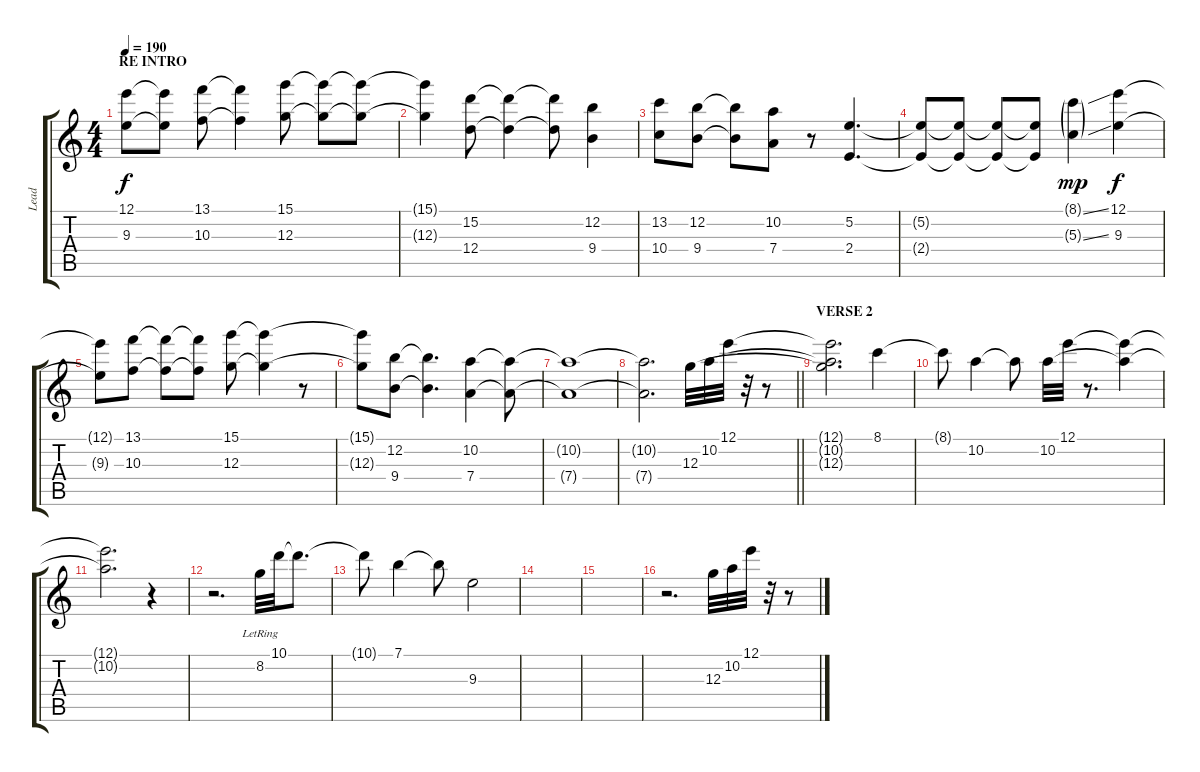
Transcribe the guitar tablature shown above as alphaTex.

\track ("Lead" "Lead") {instrument distortionguitar}
\staff {score tabs}
\tuning (E4 B3 G3 D3 A2 E2) {hide}
\ts (4 4)
\section ("" "RE INTRO")
\tempo 190
\clef g2
\ks c
(12.1{t} 9.3{t}).8{dy f} (12.1{t} 9.3{t}).8 (13.1 10.3).8 (13.1{t} 10.3{t}).4 (15.1 12.3).8 (15.1{t} 12.3{t}).8 (15.1{t} 12.3{t}).8 |
(15.1{t} 12.3{t}).4 (15.2 12.4).8 (15.2{t} 12.4{t}).4 (15.2{t} 12.4{t}).8 (12.2 9.4).4 |
(13.2 10.4).8 (12.2 9.4).8 (12.2{t} 9.4{t}).8 (10.2 7.4).8 r.8 (5.2 2.4).4{d} |
(5.2{t} 2.4{t}).8 (5.2{t} 2.4{t}).8 (5.2{t} 2.4{t}).8 (5.2{t} 2.4{t}).8 (8.1{ss g} 5.3{ss g}).4{dy mp} (12.1 9.3).4{dy f} |
(12.1{t} 9.3{t}).8 (13.1 10.3).8 (13.1{t} 10.3{t}).8 (13.1{t} 10.3{t}).8 (15.1 12.3).8 (15.1{t} 12.3{t}).4 r.8 |
(15.1{t} 12.3{t}).8 (12.2 9.4).8 (12.2{t} 9.4{t}).4{d} (10.2 7.4).4 (10.2{t} 7.4{t}).8 |
(10.2{t} 7.4{t}).1 |
\barLineRight lightlight
(10.2{t} 7.4{t}).2{d} 12.3.32{volume 8 instrument acousticguitarsteel} 10.2.32 12.1.32 r.32 r.8 |
\section ("" "VERSE 2")
(12.1{t} 10.2{t} 12.3{t}).2{d} 8.1.4 |
8.1{t}.8 10.2.4 10.2{t}.8 10.2.32 12.1.32 r.8{d} (12.1{t} 10.2{t}).4 |
(12.1{t} 10.2{t}).2{d} r.4 |
r.2{d} 8.2{lr}.32 10.1{lr}.32 10.1{t}.8{d} |
10.1{t}.8 7.1.4 7.1{t}.8 9.3.2 |
|
|
r.2{d} 12.3.32{volume 9 instrument electricguitarclean} 10.2.32 12.1.32 r.32 r.8
